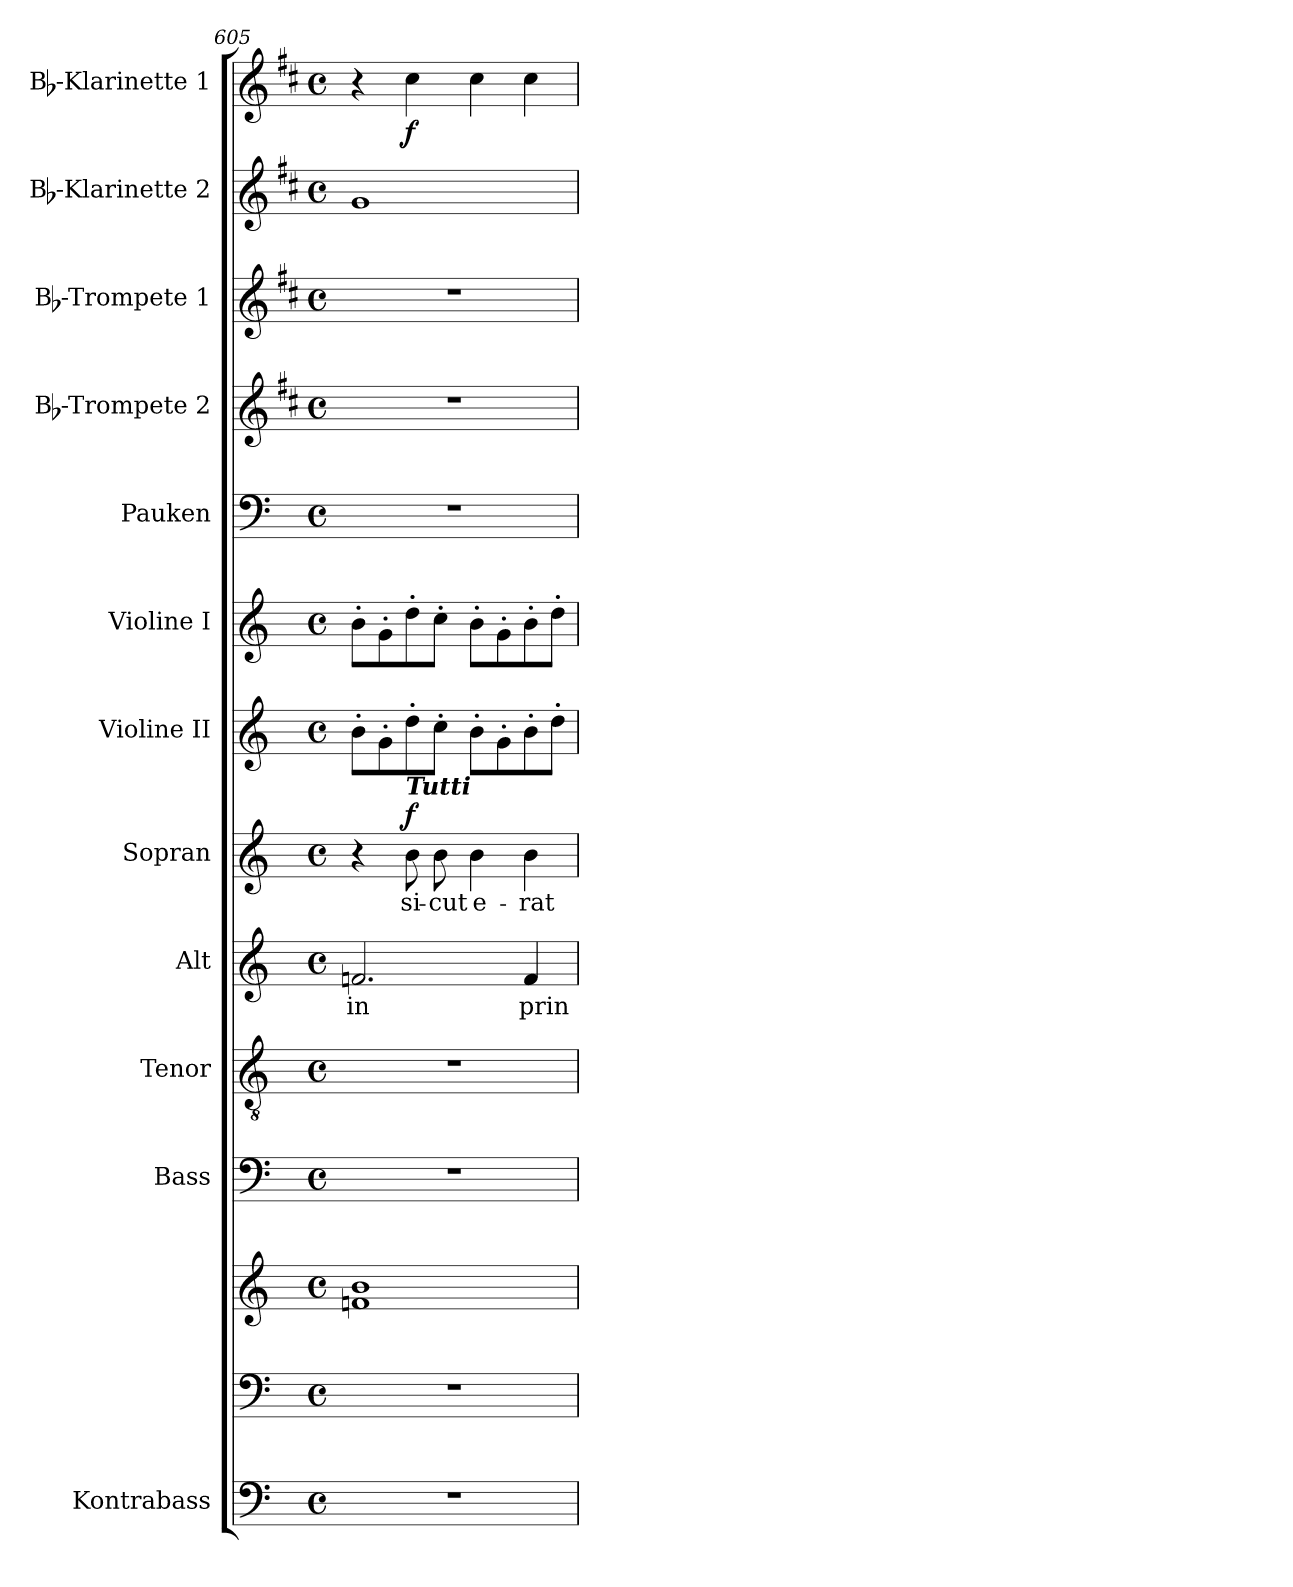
**kern	**kern	**kern	**kern	**kern	**kern	**text	**kern	**text	**dynam	**kern	**kern	**kern	**kern	**kern	**kern	**kern	**dynam
*part13	*part12	*part12	*part11	*part10	*part9	*part9	*part8	*part8	*part8	*part7	*part6	*part5	*part4	*part3	*part2	*part1	*part1
*staff14	*staff13	*staff12	*staff11	*staff10	*staff9	*staff9	*staff8	*staff8	*staff8	*staff7	*staff6	*staff5	*staff4	*staff3	*staff2	*staff1	*staff1
*I"Kontrabass	*	*	*I"Bass	*I"Tenor	*I"Alt	*	*I"Sopran	*	*	*I"Violine II	*I"Violine I	*I"Pauken	*I"Bb-Trompete 2	*I"Bb-Trompete 1	*I"Bb-Klarinette 2	*I"Bb-Klarinette 1	*
*I'Kb.	*	*	*I'B.	*I'T.	*I'A.	*	*I'S.	*	*	*I'Vl. II	*I'Vl. I	*I'Pk.	*I'Bb Trp. 2	*I'Bb Trp. 1	*I'Bb Kl. 2	*I'Bb Kl. 1	*
*clefF4	*clefF4	*clefG2	*clefF4	*clefGv2	*clefG2	*	*clefG2	*	*	*clefG2	*clefG2	*clefF4	*clefG2	*clefG2	*clefG2	*clefG2	*
*ITrd7c12	*	*	*	*	*	*	*	*	*	*	*	*	*ITrd1c2	*ITrd1c2	*ITrd1c2	*ITrd1c2	*
*k[]	*k[]	*k[]	*k[]	*k[]	*k[]	*	*k[]	*	*	*k[]	*k[]	*k[]	*k[]	*k[]	*k[]	*k[]	*
*C:	*C:	*C:	*C:	*C:	*C:	*	*C:	*	*	*C:	*C:	*C:	*C:	*C:	*C:	*C:	*
*M4/4	*M4/4	*M4/4	*M4/4	*M4/4	*M4/4	*	*M4/4	*	*	*M4/4	*M4/4	*M4/4	*M4/4	*M4/4	*M4/4	*M4/4	*
*met(c)	*met(c)	*met(c)	*met(c)	*met(c)	*met(c)	*	*met(c)	*	*	*met(c)	*met(c)	*met(c)	*met(c)	*met(c)	*met(c)	*met(c)	*
=605	=605	=605	=605	=605	=605	=605	=605	=605	=605	=605	=605	=605	=605	=605	=605	=605	=605
!	!	!	!	!	!	!LO:LY:b	!	!	!	!	!	!	!	!	!	!	!
1r	1r	1fn 1b	1r	1r	2.fn/	in	4r	.	.	8b'>\L	8b'>\L	1r	1r	1r	1f	4r	.
.	.	.	.	.	.	.	.	.	.	8g'>\	8g'>\	.	.	.	.	.	.
!	!	!	!	!	!	!	!LO:TX:a:Bi:t=Tutti	!	!	!	!	!	!	!	!	!	!
!	!	!	!	!	!	!	!	!LO:LY:b	!LO:DY:a	!	!	!	!	!	!	!	!LO:DY:b
.	.	.	.	.	.	.	8b\	si-	f	8dd'>\	8dd'>\	.	.	.	.	4b\	f
!	!	!	!	!	!	!	!	!LO:LY:b	!	!	!	!	!	!	!	!	!
.	.	.	.	.	.	.	8b\	-cut	.	8cc'>\J	8cc'>\J	.	.	.	.	.	.
!	!	!	!	!	!	!	!	!LO:LY:b	!	!	!	!	!	!	!	!	!
.	.	.	.	.	.	.	4b\	e-	.	8b'>\L	8b'>\L	.	.	.	.	4b\	.
.	.	.	.	.	.	.	.	.	.	8g'>\	8g'>\	.	.	.	.	.	.
!	!	!	!	!	!	!LO:LY:b	!	!LO:LY:b	!	!	!	!	!	!	!	!	!
.	.	.	.	.	4f/	prin-	4b\	-rat	.	8b'>\	8b'>\	.	.	.	.	4b\	.
.	.	.	.	.	.	.	.	.	.	8dd'>\J	8dd'>\J	.	.	.	.	.	.
=	=	=	=	=	=	=	=	=	=	=	=	=	=	=	=	=	=
*-	*-	*-	*-	*-	*-	*-	*-	*-	*-	*-	*-	*-	*-	*-	*-	*-	*-
